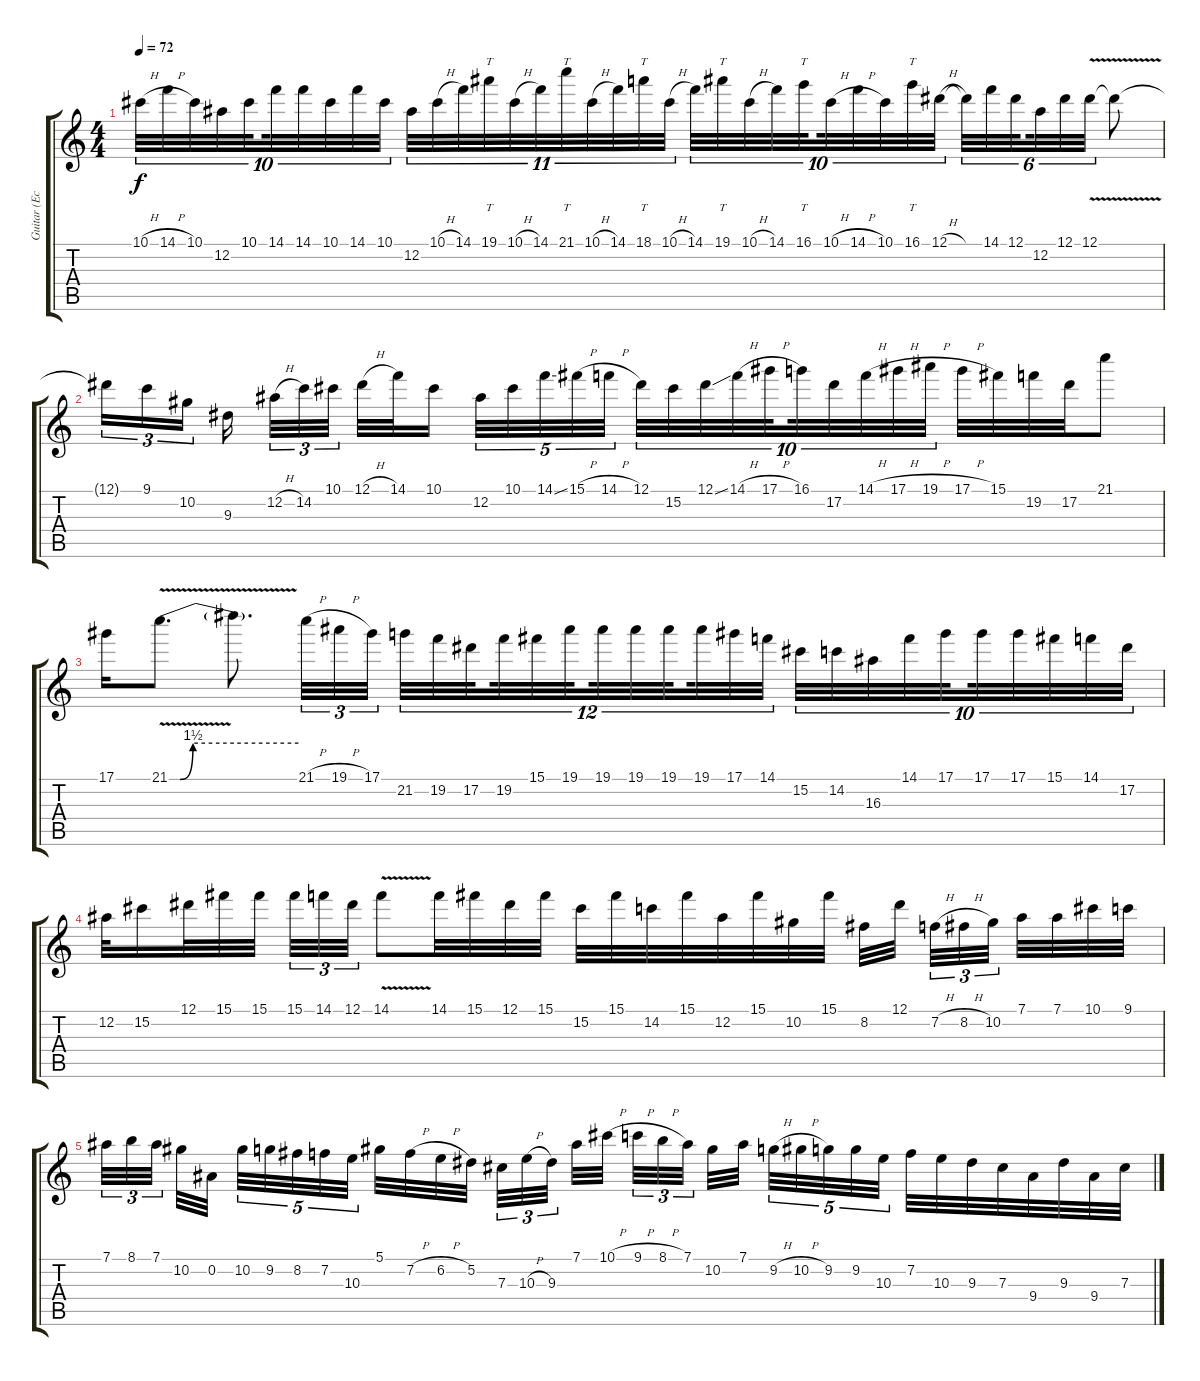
\track ("Guitar (Echo)" "Guitar (Ec") {instrument overdrivenguitar}
\staff {score tabs}
\tuning (Eb4 Bb3 Gb3 Db3 Ab2 Eb2) {hide}
\ts (4 4)
\tempo 72
\clef g2
\ks c
10.1{h}.32{tu (10 8) dy f} 14.1{h}.32{tu (10 8)} 10.1.32{tu (10 8)} 12.2.32{tu (10 8)} 10.1.32{tu (10 8) beam splitsecondary} 14.1.32{tu (10 8)} 14.1.32{tu (10 8)} 10.1.32{tu (10 8)} 14.1.32{tu (10 8)} 10.1.32{tu (10 8)} 12.2.32{tu (11 8)} 10.1{h}.32{tu (11 8)} 14.1.32{tu (11 8)} 19.1.32{tt tu (11 8)} 10.1{h}.32{tu (11 8)} 14.1.32{tu (11 8)} 21.1.32{tt tu (11 8)} 10.1{h}.32{tu (11 8)} 14.1.32{tu (11 8)} 18.1.32{tt tu (11 8)} 10.1{h}.32{tu (11 8)} 14.1.32{tu (10 8)} 19.1.32{tt tu (10 8)} 10.1{h}.32{tu (10 8)} 14.1.32{tu (10 8)} 16.1.32{tt tu (10 8) beam splitsecondary} 10.1{h}.32{tu (10 8)} 14.1{h}.32{tu (10 8)} 10.1.32{tu (10 8)} 16.1.32{tt tu (10 8)} 12.1{h}.32{tu (10 8)} 12.1{t}.32{tu (6 4)} 14.1.32{tu (6 4)} 12.1.32{tu (6 4) beam splitsecondary} 12.2.32{tu (6 4)} 12.1.32{tu (6 4)} 12.1{v}.32{tu (6 4)} 12.1{t}.8 |
12.1{t}.16{tu (3 2) volume 9} 9.1.16{tu (3 2)} 10.2.16{tu (3 2) beam splitsecondary} 9.3.16{beam splitsecondary} 12.2{h}.32{tu (3 2)} 14.2.32{tu (3 2)} 10.1.32{tu (3 2)} 12.1{h}.32{volume 9} 14.1.32 10.1.16{beam splitsecondary} 12.2.32{tu (5 4)} 10.1.32{tu (5 4)} 14.1{ss}.32{tu (5 4)} 15.1{h}.32{tu (5 4)} 14.1{h}.32{tu (5 4)} 12.1.32{tu (10 8) volume 8} 15.2.32{tu (10 8)} 12.1{ss}.32{tu (10 8)} 14.1{h}.32{tu (10 8)} 17.1{h}.32{tu (10 8) beam splitsecondary} 16.1.32{tu (10 8)} 17.2.32{tu (10 8)} 14.1{h}.32{tu (10 8)} 17.1{h}.32{tu (10 8)} 19.1{h}.32{tu (10 8)} 17.1{h}.32{volume 7} 15.1.32 19.2.32 17.2.32 21.1.8 |
17.1.16{volume 6} 21.1{be (custom 0 0 5 0 11 6 30 6 60 6) v}.8{d} 21.1{t}.8{d volume 6} 21.1{h}.32{tu (3 2)} 19.1{h}.32{tu (3 2)} 17.1.32{tu (3 2)} 21.2.32{tu (12 8) volume 4} 19.2.32{tu (12 8)} 17.2.32{tu (12 8) beam splitsecondary} 19.2.32{tu (12 8)} 15.1.32{tu (12 8)} 19.1.32{tu (12 8) beam splitsecondary} 19.1.32{tu (12 8)} 19.1.32{tu (12 8)} 19.1.32{tu (12 8) beam splitsecondary} 19.1.32{tu (12 8)} 17.1.32{tu (12 8)} 14.1.32{tu (12 8)} 15.2.32{tu (10 8) volume 3} 14.2.32{tu (10 8)} 16.3.32{tu (10 8)} 14.1.32{tu (10 8)} 17.1.32{tu (10 8) beam splitsecondary} 17.1.32{tu (10 8)} 17.1.32{tu (10 8)} 15.1.32{tu (10 8)} 14.1.32{tu (10 8)} 17.2.32{tu (10 8)} |
12.2.32{volume 4} 15.2.16 12.1.32 15.1.32 15.1.32{beam splitsecondary} 15.1.32{tu (3 2)} 14.1.32{tu (3 2)} 12.1.32{tu (3 2)} 14.1{v}.8{volume 3} 14.1.32 15.1.32 12.1.32 15.1.32 15.2.32{volume 3} 15.1.32 14.2.32 15.1.32 12.2.32 15.1.32 10.2.32 15.1.32 8.2.32{volume 2} 12.1.32{beam splitsecondary} 7.2{h}.32{tu (3 2)} 8.2{h}.32{tu (3 2)} 10.2.32{tu (3 2) beam splitsecondary} 7.1.32 7.1.32 10.1.32 9.1.32 |
7.1.32{tu (3 2) volume 1} 8.1.32{tu (3 2)} 7.1.32{tu (3 2) beam splitsecondary} 10.2.32 0.2.32{beam splitsecondary} 10.2.32{tu (5 4)} 9.2.32{tu (5 4)} 8.2.32{tu (5 4)} 7.2.32{tu (5 4)} 10.3.32{tu (5 4)} 5.1.32{volume 1} 7.2{h}.32 6.2{h}.32 5.2.32{beam splitsecondary} 7.3.32{tu (3 2)} 10.3{h}.32{tu (3 2)} 9.3.32{tu (3 2) beam splitsecondary} 7.1.32 10.1{h}.32 9.1{h}.32{tu (3 2) volume 0} 8.1{h}.32{tu (3 2)} 7.1.32{tu (3 2) beam splitsecondary} 10.2.32 7.1.32{beam splitsecondary} 9.2{h}.32{tu (5 4)} 10.2{h}.32{tu (5 4)} 9.2.32{tu (5 4)} 9.2.32{tu (5 4)} 10.3.32{tu (5 4)} 7.2.32{volume 0} 10.3.32 9.3.32 7.3.32 9.4.32 9.3.32 9.4.32 7.3.32
